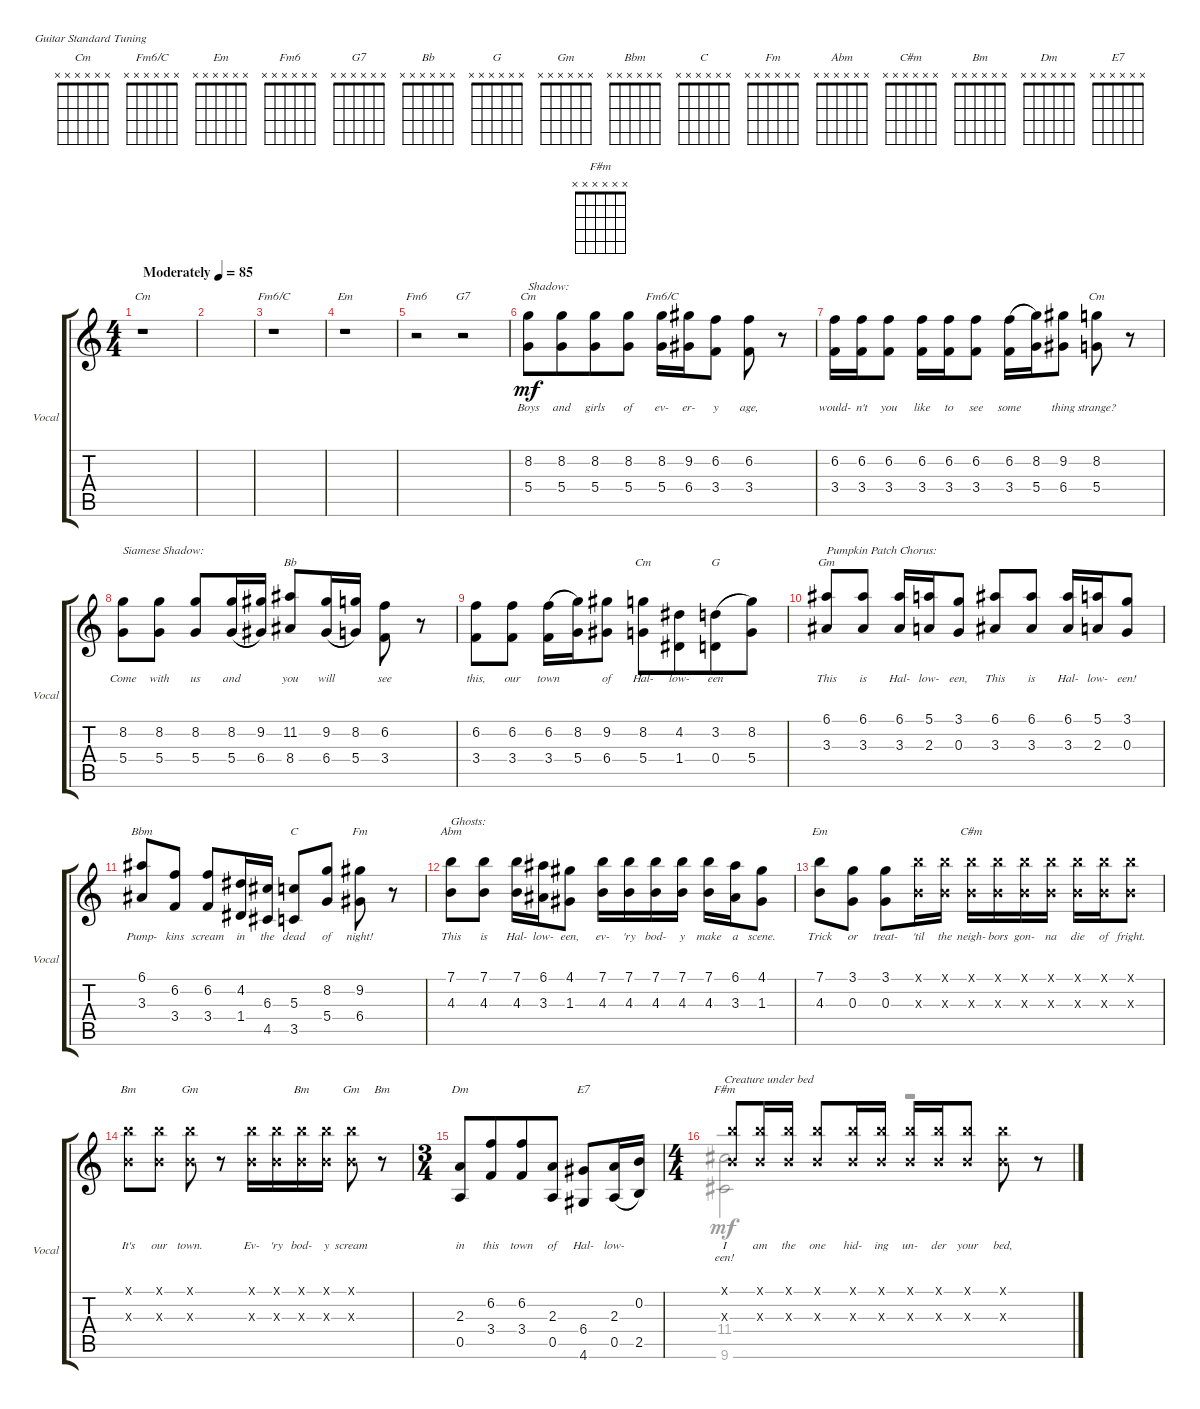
\defaultSystemsLayout 4
\bracketExtendMode groupsimilarinstruments
\useSystemSignSeparator
\singleTrackTrackNamePolicy allsystems
\multiTrackTrackNamePolicy allsystems
\firstSystemTrackNameOrientation horizontal
\otherSystemsTrackNameOrientation horizontal
\track ("Vocal" "Vocal") {instrument acousticguitarsteel}
\staff {score tabs}
\tuning (E4 B3 G3 D3 A2 E2)
\chord ("Cm" x x x x x x)
\chord ("Fm6/C" x x x x x x)
\chord ("Em" x x x x x x)
\chord ("Fm6" x x x x x x)
\chord ("G7" x x x x x x)
\chord ("Bb" x x x x x x)
\chord ("G" x x x x x x)
\chord ("Gm" x x x x x x)
\chord ("Bbm" x x x x x x)
\chord ("C" x x x x x x)
\chord ("Fm" x x x x x x)
\chord ("Abm" x x x x x x)
\chord ("C#m" x x x x x x)
\chord ("Bm" x x x x x x)
\chord ("Dm" x x x x x x)
\chord ("E7" x x x x x x)
\chord ("F#m" x x x x x x)
\voice
\ts (4 4)
\beaming (8 4 4)
\tempo (85 "Moderately")
\clef g2
\ks c
r.1{ch "Cm" dy mf instrument acousticguitarsteel} |
|
r.1{ch "Fm6/C"} |
r.1{ch "Em"} |
r.2{ch "Fm6"} r.2{ch "G7"} |
(5.4 8.2).8{ch "Cm" txt "Shadow:" lyrics (0 "Boys") lyrics (1 "") lyrics (2 "") lyrics (3 "") lyrics (4 "")} (5.4 8.2).8{lyrics (0 "and") lyrics (1 "") lyrics (2 "") lyrics (3 "") lyrics (4 "")} (5.4 8.2).8{lyrics (0 "girls") lyrics (1 "") lyrics (2 "") lyrics (3 "") lyrics (4 "")} (5.4 8.2).8{lyrics (0 "of") lyrics (1 "") lyrics (2 "") lyrics (3 "") lyrics (4 "")} (5.4 8.2).16{ch "Fm6/C" lyrics (0 "ev-") lyrics (1 "") lyrics (2 "") lyrics (3 "") lyrics (4 "")} (6.4 9.2).16{lyrics (0 "er-") lyrics (1 "") lyrics (2 "") lyrics (3 "") lyrics (4 "")} (3.4 6.2).8{lyrics (0 "y") lyrics (1 "") lyrics (2 "") lyrics (3 "") lyrics (4 "") beam split} (3.4 6.2).8{lyrics (0 "age,") lyrics (1 "") lyrics (2 "") lyrics (3 "") lyrics (4 "")} r.8 |
(3.4 6.2).16{lyrics (0 "would-") lyrics (1 "") lyrics (2 "") lyrics (3 "") lyrics (4 "")} (3.4 6.2).16{lyrics (0 "n't") lyrics (1 "") lyrics (2 "") lyrics (3 "") lyrics (4 "")} (3.4 6.2).8{lyrics (0 "you") lyrics (1 "") lyrics (2 "") lyrics (3 "") lyrics (4 "") beam split} (3.4 6.2).16{lyrics (0 "like") lyrics (1 "") lyrics (2 "") lyrics (3 "") lyrics (4 "")} (3.4 6.2).16{lyrics (0 "to") lyrics (1 "") lyrics (2 "") lyrics (3 "") lyrics (4 "")} (3.4 6.2).8{lyrics (0 "see") lyrics (1 "") lyrics (2 "") lyrics (3 "") lyrics (4 "")} (3.4 6.2).16{lyrics (0 "some") lyrics (1 "") lyrics (2 "") lyrics (3 "") lyrics (4 "") legatoorigin} (5.4 8.2).16{lyrics (0 "") lyrics (1 "") lyrics (2 "") lyrics (3 "") lyrics (4 "") beam merge} (6.4 9.2).8{lyrics (0 "thing") lyrics (1 "") lyrics (2 "") lyrics (3 "") lyrics (4 "") beam split} (5.4 8.2).8{ch "Cm" lyrics (0 "strange?") lyrics (1 "") lyrics (2 "") lyrics (3 "") lyrics (4 "")} r.8 |
(5.4 8.2).8{txt "Siamese Shadow:" lyrics (0 "Come") lyrics (1 "") lyrics (2 "") lyrics (3 "") lyrics (4 "")} (5.4 8.2).8{lyrics (0 "with") lyrics (1 "") lyrics (2 "") lyrics (3 "") lyrics (4 "") beam split} (5.4 8.2).8{lyrics (0 "us") lyrics (1 "") lyrics (2 "") lyrics (3 "") lyrics (4 "")} (5.4 8.2).16{lyrics (0 "and") lyrics (1 "") lyrics (2 "") lyrics (3 "") lyrics (4 "") legatoorigin} (6.4 9.2).16{lyrics (0 "") lyrics (1 "") lyrics (2 "") lyrics (3 "") lyrics (4 "")} (8.4 11.2).8{ch "Bb" lyrics (0 "you") lyrics (1 "") lyrics (2 "") lyrics (3 "") lyrics (4 "") beam invert} (6.4 9.2).16{lyrics (0 "will") lyrics (1 "") lyrics (2 "") lyrics (3 "") lyrics (4 "") legatoorigin} (5.4 8.2).16{lyrics (0 "") lyrics (1 "") lyrics (2 "") lyrics (3 "") lyrics (4 "") beam split} (3.4 6.2).8{lyrics (0 "see") lyrics (1 "") lyrics (2 "") lyrics (3 "") lyrics (4 "")} r.8 |
(3.4 6.2).8{lyrics (0 "this,") lyrics (1 "") lyrics (2 "") lyrics (3 "") lyrics (4 "")} (3.4 6.2).8{lyrics (0 "our") lyrics (1 "") lyrics (2 "") lyrics (3 "") lyrics (4 "") beam split} (3.4 6.2).16{lyrics (0 "town") lyrics (1 "") lyrics (2 "") lyrics (3 "") lyrics (4 "") legatoorigin} (5.4 8.2).16{lyrics (0 "") lyrics (1 "") lyrics (2 "") lyrics (3 "") lyrics (4 "")} (6.4 9.2).8{lyrics (0 "of") lyrics (1 "") lyrics (2 "") lyrics (3 "") lyrics (4 "")} (5.4 8.2).8{ch "Cm" lyrics (0 "Hal-") lyrics (1 "") lyrics (2 "") lyrics (3 "") lyrics (4 "")} (1.4 4.2).8{lyrics (0 "low-") lyrics (1 "") lyrics (2 "") lyrics (3 "") lyrics (4 "")} (0.4 3.2).8{ch "G" lyrics (0 "een") lyrics (1 "") lyrics (2 "") lyrics (3 "") lyrics (4 "") legatoorigin} (5.4 8.2).8{lyrics (0 "") lyrics (1 "") lyrics (2 "") lyrics (3 "") lyrics (4 "")} |
(3.3 6.1).8{ch "Gm" txt "Pumpkin Patch Chorus:" lyrics (0 "This") lyrics (1 "") lyrics (2 "") lyrics (3 "") lyrics (4 "")} (3.3 6.1).8{lyrics (0 "is") lyrics (1 "") lyrics (2 "") lyrics (3 "") lyrics (4 "") beam split} (3.3 6.1).16{lyrics (0 "Hal-") lyrics (1 "") lyrics (2 "") lyrics (3 "") lyrics (4 "") beam invert} (2.3 5.1).16{lyrics (0 "low-") lyrics (1 "") lyrics (2 "") lyrics (3 "") lyrics (4 "")} (0.3 3.1).8{lyrics (0 "een,") lyrics (1 "") lyrics (2 "") lyrics (3 "") lyrics (4 "")} (3.3 6.1).8{lyrics (0 "This") lyrics (1 "") lyrics (2 "") lyrics (3 "") lyrics (4 "")} (3.3 6.1).8{lyrics (0 "is") lyrics (1 "") lyrics (2 "") lyrics (3 "") lyrics (4 "") beam split} (3.3 6.1).16{lyrics (0 "Hal-") lyrics (1 "") lyrics (2 "") lyrics (3 "") lyrics (4 "") beam invert} (2.3 5.1).16{lyrics (0 "low-") lyrics (1 "") lyrics (2 "") lyrics (3 "") lyrics (4 "")} (0.3 3.1).8{lyrics (0 "een!") lyrics (1 "") lyrics (2 "") lyrics (3 "") lyrics (4 "")} |
(3.3 6.1).8{ch "Bbm" lyrics (0 "Pump-") lyrics (1 "") lyrics (2 "") lyrics (3 "") lyrics (4 "") beam invert} (3.4 6.2).8{lyrics (0 "kins") lyrics (1 "") lyrics (2 "") lyrics (3 "") lyrics (4 "") beam split} (3.4 6.2).8{lyrics (0 "scream") lyrics (1 "") lyrics (2 "") lyrics (3 "") lyrics (4 "")} (1.4 4.2).16{lyrics (0 "in") lyrics (1 "") lyrics (2 "") lyrics (3 "") lyrics (4 "")} (4.5 6.3).16{lyrics (0 "the") lyrics (1 "") lyrics (2 "") lyrics (3 "") lyrics (4 "")} (3.5 5.3).8{ch "C" lyrics (0 "dead") lyrics (1 "") lyrics (2 "") lyrics (3 "") lyrics (4 "")} (5.4 8.2).8{lyrics (0 "of") lyrics (1 "") lyrics (2 "") lyrics (3 "") lyrics (4 "") beam split} (6.4 9.2).8{ch "Fm" lyrics (0 "night!") lyrics (1 "") lyrics (2 "") lyrics (3 "") lyrics (4 "")} r.8 |
(4.3 7.1).8{ch "Abm" txt "Ghosts:" lyrics (0 "This") lyrics (1 "") lyrics (2 "") lyrics (3 "") lyrics (4 "")} (4.3 7.1).8{lyrics (0 "is") lyrics (1 "") lyrics (2 "") lyrics (3 "") lyrics (4 "") beam split} (4.3 7.1).16{lyrics (0 "Hal-") lyrics (1 "") lyrics (2 "") lyrics (3 "") lyrics (4 "")} (3.3 6.1).16{lyrics (0 "low-") lyrics (1 "") lyrics (2 "") lyrics (3 "") lyrics (4 "")} (1.3 4.1).8{lyrics (0 "een,") lyrics (1 "") lyrics (2 "") lyrics (3 "") lyrics (4 "")} (4.3 7.1).16{lyrics (0 "ev-") lyrics (1 "") lyrics (2 "") lyrics (3 "") lyrics (4 "")} (4.3 7.1).16{lyrics (0 "'ry") lyrics (1 "") lyrics (2 "") lyrics (3 "") lyrics (4 "")} (4.3 7.1).16{lyrics (0 "bod-") lyrics (1 "") lyrics (2 "") lyrics (3 "") lyrics (4 "")} (4.3 7.1).16{lyrics (0 "y") lyrics (1 "") lyrics (2 "") lyrics (3 "") lyrics (4 "") beam split} (4.3 7.1).16{lyrics (0 "make") lyrics (1 "") lyrics (2 "") lyrics (3 "") lyrics (4 "")} (3.3 6.1).16{lyrics (0 "a") lyrics (1 "") lyrics (2 "") lyrics (3 "") lyrics (4 "")} (1.3 4.1).8{lyrics (0 "scene.") lyrics (1 "") lyrics (2 "") lyrics (3 "") lyrics (4 "")} |
(4.3 7.1).8{ch "Em" lyrics (0 "Trick") lyrics (1 "") lyrics (2 "") lyrics (3 "") lyrics (4 "")} (0.3 3.1).8{lyrics (0 "or") lyrics (1 "") lyrics (2 "") lyrics (3 "") lyrics (4 "") beam split} (0.3 3.1).8{lyrics (0 "treat-") lyrics (1 "") lyrics (2 "") lyrics (3 "") lyrics (4 "")} (4.3{x} 7.1{x}).16{lyrics (0 "'til") lyrics (1 "") lyrics (2 "") lyrics (3 "") lyrics (4 "")} (4.3{x} 7.1{x}).16{lyrics (0 "the") lyrics (1 "") lyrics (2 "") lyrics (3 "") lyrics (4 "")} (4.3{x} 7.1{x}).16{ch "C#m" lyrics (0 "neigh-") lyrics (1 "") lyrics (2 "") lyrics (3 "") lyrics (4 "")} (4.3{x} 7.1{x}).16{lyrics (0 "bors") lyrics (1 "") lyrics (2 "") lyrics (3 "") lyrics (4 "")} (4.3{x} 7.1{x}).16{lyrics (0 "gon-") lyrics (1 "") lyrics (2 "") lyrics (3 "") lyrics (4 "")} (4.3{x} 7.1{x}).16{lyrics (0 "na") lyrics (1 "") lyrics (2 "") lyrics (3 "") lyrics (4 "") beam split} (4.3{x} 7.1{x}).16{lyrics (0 "die") lyrics (1 "") lyrics (2 "") lyrics (3 "") lyrics (4 "")} (4.3{x} 7.1{x}).16{lyrics (0 "of") lyrics (1 "") lyrics (2 "") lyrics (3 "") lyrics (4 "")} (4.3{x} 7.1{x}).8{lyrics (0 "fright.") lyrics (1 "") lyrics (2 "") lyrics (3 "") lyrics (4 "")} |
(4.3{x} 7.1{x}).8{ch "Bm" lyrics (0 "It's") lyrics (1 "") lyrics (2 "") lyrics (3 "") lyrics (4 "")} (4.3{x} 7.1{x}).8{lyrics (0 "our") lyrics (1 "") lyrics (2 "") lyrics (3 "") lyrics (4 "") beam split} (4.3{x} 7.1{x}).8{ch "Gm" lyrics (0 "town.") lyrics (1 "") lyrics (2 "") lyrics (3 "") lyrics (4 "")} r.8 (4.3{x} 7.1{x}).16{lyrics (0 "Ev-") lyrics (1 "") lyrics (2 "") lyrics (3 "") lyrics (4 "")} (4.3{x} 7.1{x}).16{lyrics (0 "'ry") lyrics (1 "") lyrics (2 "") lyrics (3 "") lyrics (4 "")} (4.3{x} 7.1{x}).16{ch "Bm" lyrics (0 "bod-") lyrics (1 "") lyrics (2 "") lyrics (3 "") lyrics (4 "")} (4.3{x} 7.1{x}).16{lyrics (0 "y") lyrics (1 "") lyrics (2 "") lyrics (3 "") lyrics (4 "") beam split} (4.3{x} 7.1{x}).8{ch "Gm" lyrics (0 "scream") lyrics (1 "") lyrics (2 "") lyrics (3 "") lyrics (4 "")} r.8{ch "Bm"} |
\ts (3 4)
(0.5 2.3).8{ch "Dm" lyrics (0 "in") lyrics (1 "") lyrics (2 "") lyrics (3 "") lyrics (4 "")} (3.4 6.2).8{lyrics (0 "this") lyrics (1 "") lyrics (2 "") lyrics (3 "") lyrics (4 "") beam merge} (3.4 6.2).8{lyrics (0 "town") lyrics (1 "") lyrics (2 "") lyrics (3 "") lyrics (4 "")} (0.5 2.3).8{lyrics (0 "of") lyrics (1 "") lyrics (2 "") lyrics (3 "") lyrics (4 "")} (4.6 6.4).8{ch "E7" lyrics (0 "Hal-") lyrics (1 "") lyrics (2 "") lyrics (3 "") lyrics (4 "")} (0.5 2.3).16{lyrics (0 "low-") lyrics (1 "") lyrics (2 "") lyrics (3 "") lyrics (4 "") legatoorigin} (2.5 0.2).16{lyrics (0 "") lyrics (1 "") lyrics (2 "") lyrics (3 "") lyrics (4 "")} |
\ts (4 4)
(4.3{x} 7.1{x}).8{ch "F#m" txt "Creature under bed" lyrics (0 "I") lyrics (1 "een!") lyrics (2 "") lyrics (3 "") lyrics (4 "")} (4.3{x} 7.1{x}).16{lyrics (0 "am") lyrics (1 "") lyrics (2 "") lyrics (3 "") lyrics (4 "")} (4.3{x} 7.1{x}).16{lyrics (0 "the") lyrics (1 "") lyrics (2 "") lyrics (3 "") lyrics (4 "") beam split} (4.3{x} 7.1{x}).8{lyrics (0 "one") lyrics (1 "") lyrics (2 "") lyrics (3 "") lyrics (4 "")} (4.3{x} 7.1{x}).16{lyrics (0 "hid-") lyrics (1 "") lyrics (2 "") lyrics (3 "") lyrics (4 "")} (4.3{x} 7.1{x}).16{lyrics (0 "ing") lyrics (1 "") lyrics (2 "") lyrics (3 "") lyrics (4 "")} (4.3{x} 7.1{x}).16{lyrics (0 "un-") lyrics (1 "") lyrics (2 "") lyrics (3 "") lyrics (4 "")} (4.3{x} 7.1{x}).16{lyrics (0 "der") lyrics (1 "") lyrics (2 "") lyrics (3 "") lyrics (4 "")} (4.3{x} 7.1{x}).8{lyrics (0 "your") lyrics (1 "") lyrics (2 "") lyrics (3 "") lyrics (4 "") beam split} (4.3{x} 7.1{x}).8{lyrics (0 "bed,") lyrics (1 "") lyrics (2 "") lyrics (3 "") lyrics (4 "")} r.8{beam invert}
\voice
\clef g2
\ottava regular
\simile none
\ks c
|
|
|
|
|
|
|
|
|
|
|
|
|
|
|
(9.6 11.4).2 r.2
